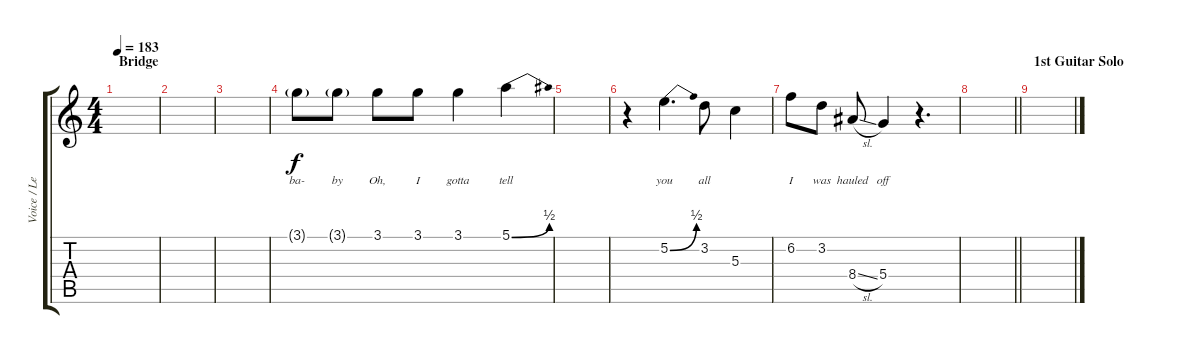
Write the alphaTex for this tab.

\track ("Voice / Lead" "Voice / Le") {instrument overdrivenguitar}
\staff {score tabs}
\tuning (E4 B3 G3 D3 A2 E2) {hide}
\ts (4 4)
\section ("" "Bridge")
\tempo 183
\clef g2
\ks c
|
|
|
3.1{g}.8{lyrics (0 "ba-") lyrics (1 "") lyrics (2 "") lyrics (3 "") lyrics (4 "")} 3.1{g}.8{lyrics (0 "by") lyrics (1 "") lyrics (2 "") lyrics (3 "") lyrics (4 "")} 3.1.8{lyrics (0 "Oh,") lyrics (1 "") lyrics (2 "") lyrics (3 "") lyrics (4 "")} 3.1.8{lyrics (0 "I") lyrics (1 "") lyrics (2 "") lyrics (3 "") lyrics (4 "")} 3.1.4{lyrics (0 "gotta") lyrics (1 "") lyrics (2 "") lyrics (3 "") lyrics (4 "")} 5.1{be (bend 0 0 60 2)}.4{lyrics (0 "tell") lyrics (1 "") lyrics (2 "") lyrics (3 "") lyrics (4 "")} |
|
r.4 5.2{be (bend 0 0 60 2)}.4{d lyrics (0 "you") lyrics (1 "") lyrics (2 "") lyrics (3 "") lyrics (4 "")} 3.2.8{lyrics (0 "all") lyrics (1 "") lyrics (2 "") lyrics (3 "") lyrics (4 "")} 5.3.4{lyrics (0 "") lyrics (1 "") lyrics (2 "") lyrics (3 "") lyrics (4 "")} |
6.2.8{lyrics (0 "I") lyrics (1 "") lyrics (2 "") lyrics (3 "") lyrics (4 "")} 3.2.8{lyrics (0 "was") lyrics (1 "") lyrics (2 "") lyrics (3 "") lyrics (4 "")} 8.4{sl}.8{lyrics (0 "hauled") lyrics (1 "") lyrics (2 "") lyrics (3 "") lyrics (4 "")} 5.4.4{lyrics (0 "off") lyrics (1 "") lyrics (2 "") lyrics (3 "") lyrics (4 "")} r.4{d} |
\barLineRight lightlight
|
\section ("" "1st Guitar Solo")
